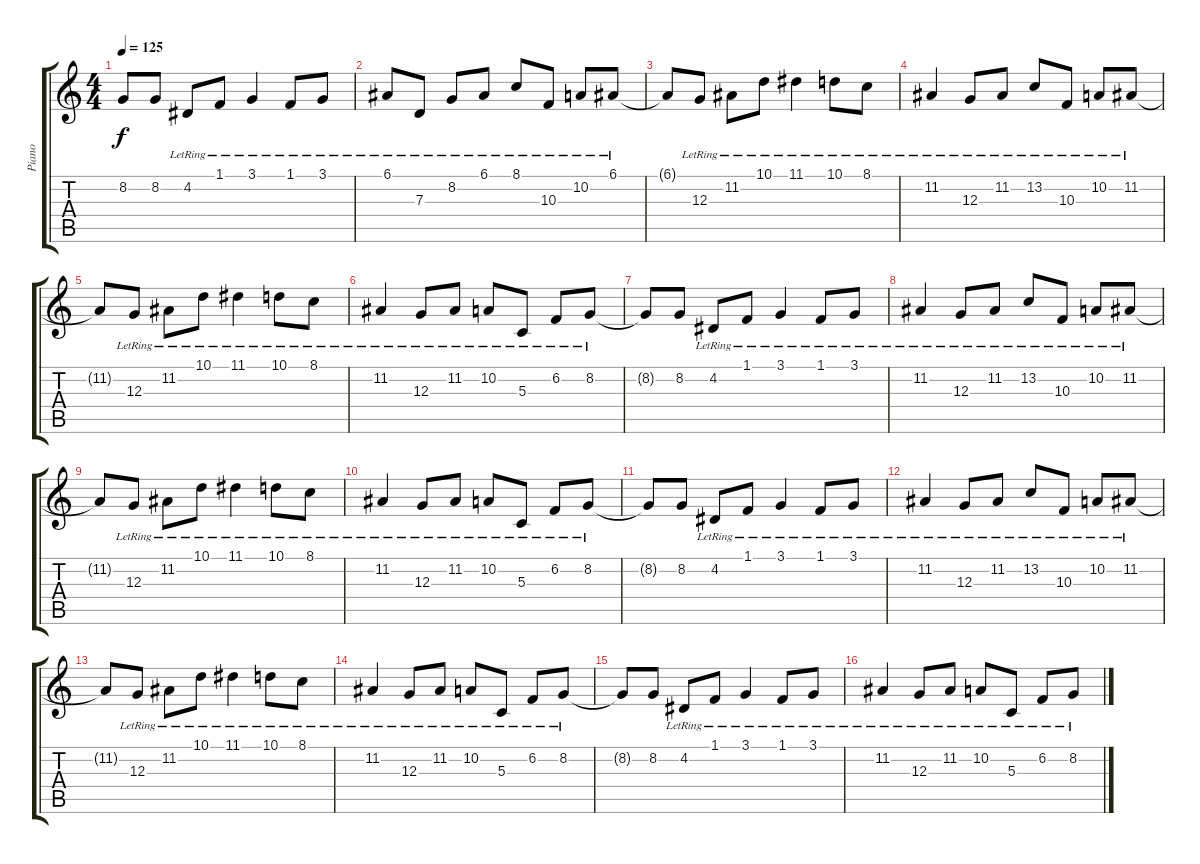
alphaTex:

\track ("Piano" "Piano") {instrument acousticgrandpiano}
\staff {score tabs}
\tuning (E4 B3 G3 D3 A2 E2) {hide}
\ts (4 4)
\tempo 125
\clef g2
\ks c
8.2{t}.8{dy f} 8.2.8 4.2{lr}.8 1.1{lr}.8 3.1{lr}.4 1.1{lr}.8 3.1{lr}.8 |
6.1{lr}.8 7.3{lr}.8 8.2{lr}.8 6.1{lr}.8 8.1{lr}.8 10.3{lr}.8 10.2{lr}.8 6.1{lr}.8 |
6.1{t}.8 12.3{lr}.8 11.2{lr}.8 10.1{lr}.8 11.1{lr}.4 10.1{lr}.8 8.1{lr}.8 |
11.2{lr}.4 12.3{lr}.8 11.2{lr}.8 13.2{lr}.8 10.3{lr}.8 10.2{lr}.8 11.2{lr}.8 |
11.2{t}.8 12.3{lr}.8 11.2{lr}.8 10.1{lr}.8 11.1{lr}.4 10.1{lr}.8 8.1{lr}.8 |
11.2{lr}.4 12.3{lr}.8 11.2{lr}.8 10.2{lr}.8 5.3{lr}.8 6.2{lr}.8 8.2{lr}.8 |
8.2{t}.8 8.2.8 4.2{lr}.8 1.1{lr}.8 3.1{lr}.4 1.1{lr}.8 3.1{lr}.8 |
11.2{lr}.4 12.3{lr}.8 11.2{lr}.8 13.2{lr}.8 10.3{lr}.8 10.2{lr}.8 11.2{lr}.8 |
11.2{t}.8 12.3{lr}.8 11.2{lr}.8 10.1{lr}.8 11.1{lr}.4 10.1{lr}.8 8.1{lr}.8 |
11.2{lr}.4 12.3{lr}.8 11.2{lr}.8 10.2{lr}.8 5.3{lr}.8 6.2{lr}.8 8.2{lr}.8 |
8.2{t}.8 8.2.8 4.2{lr}.8 1.1{lr}.8 3.1{lr}.4 1.1{lr}.8 3.1{lr}.8 |
11.2{lr}.4 12.3{lr}.8 11.2{lr}.8 13.2{lr}.8 10.3{lr}.8 10.2{lr}.8 11.2{lr}.8 |
11.2{t}.8 12.3{lr}.8 11.2{lr}.8 10.1{lr}.8 11.1{lr}.4 10.1{lr}.8 8.1{lr}.8 |
11.2{lr}.4 12.3{lr}.8 11.2{lr}.8 10.2{lr}.8 5.3{lr}.8 6.2{lr}.8 8.2{lr}.8 |
8.2{t}.8 8.2.8 4.2{lr}.8 1.1{lr}.8 3.1{lr}.4 1.1{lr}.8 3.1{lr}.8 |
11.2{lr}.4 12.3{lr}.8 11.2{lr}.8 10.2{lr}.8 5.3{lr}.8 6.2{lr}.8 8.2{lr}.8
